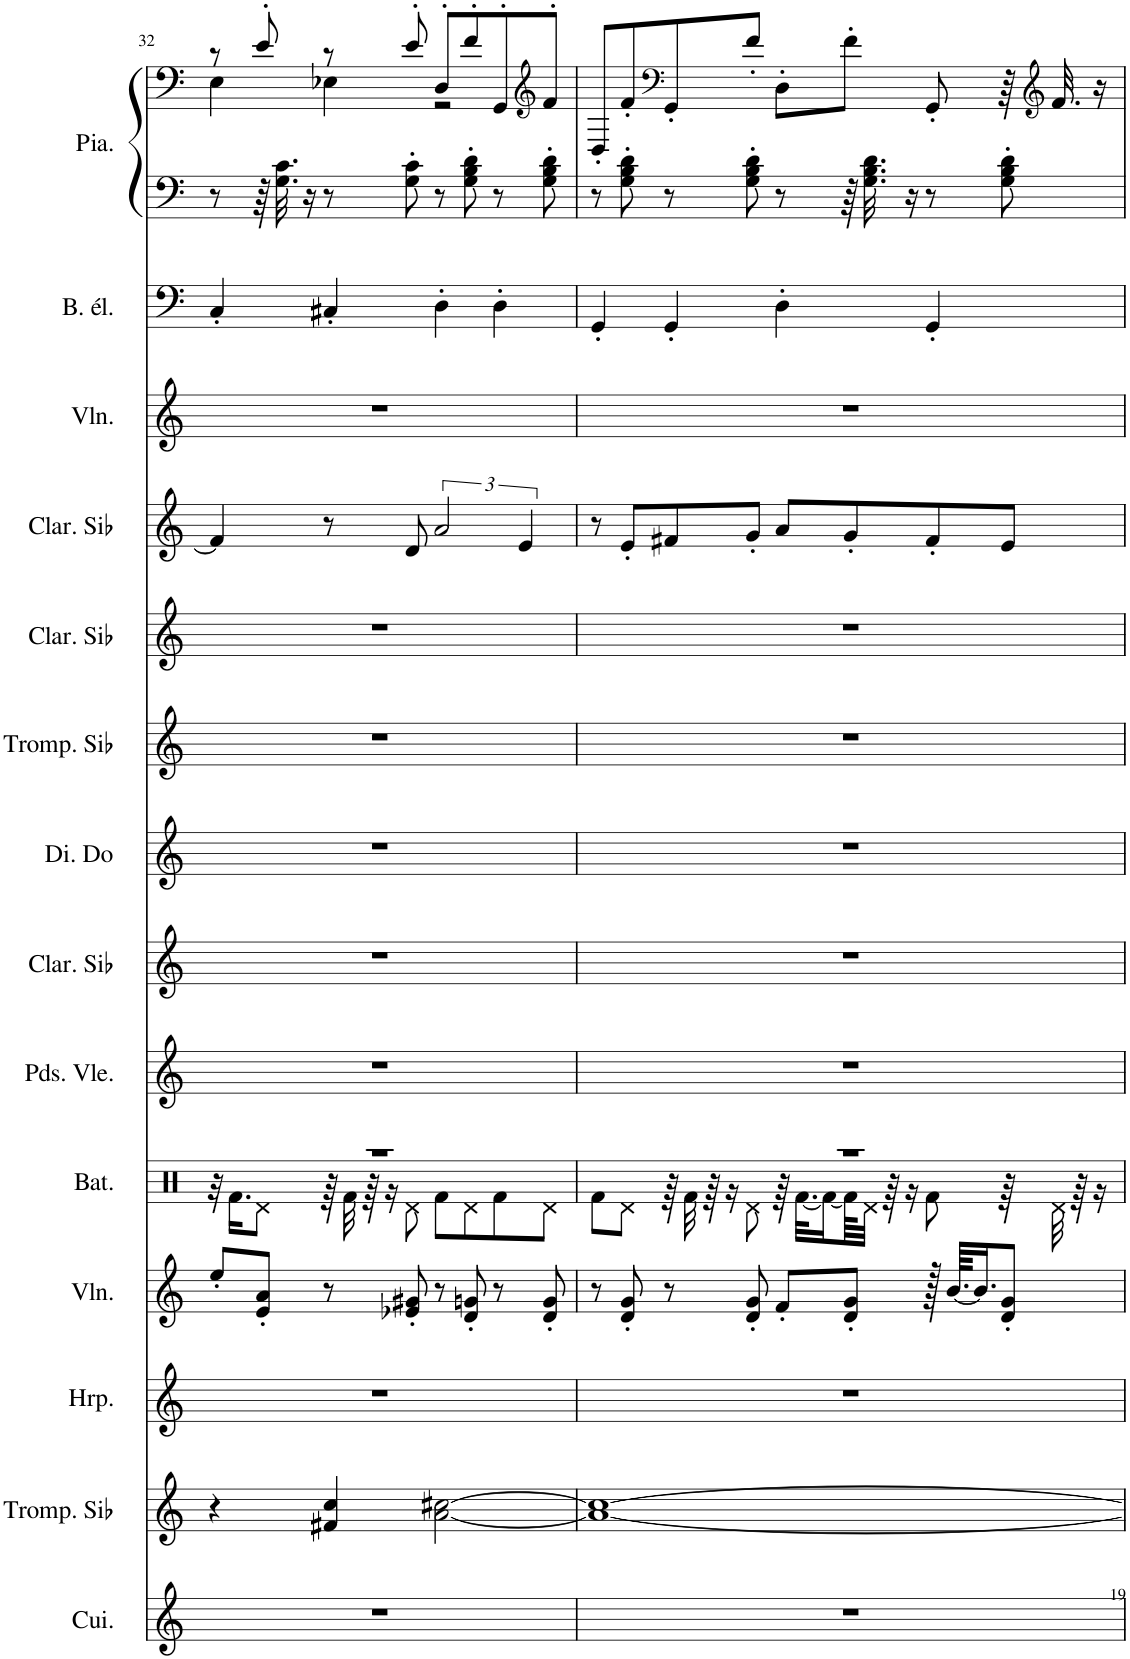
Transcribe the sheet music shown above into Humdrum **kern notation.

**kern	**kern	**kern	**kern	**kern	**kern	**kern	**kern	**kern	**kern	**kern	**kern	**kern	**kern	**kern
*part14	*part13	*part12	*part11	*part10	*part9	*part8	*part7	*part6	*part5	*part4	*part3	*part2	*part1	*part1
*staff15	*staff14	*staff13	*staff12	*staff11	*staff10	*staff9	*staff8	*staff7	*staff6	*staff5	*staff4	*staff3	*staff2	*staff1
*I"Cuivres, Brass Section	*I"Trompette en Sib, Muted Trumpet	*I"Harpe, Orchestral Harp	*I"Violon, Pizzicato Strings	*I"Batterie, Drums	*I"Pardessus de viole, Violin	*I"Clarinette en Sib, Clarinet Pipe	*I"Dizi en Do, Piccolo	*I"Trompette en Sib, Trumpet	*I"Clarinette en Sib, Clarinet Pipe	*I"Clarinette en Sib, Clarinet Pipe	*I"Violon, Tremolo Strings	*I"Basse électrique, Electric Bass (finger)	*I"Piano, Bright Acoustic Piano	*
*I'Cui.	*I'Tromp. Sib	*I'Hrp.	*I'Vln.	*I'Bat.	*I'Pds. Vle.	*I'Clar. Sib	*I'Di. Do	*I'Tromp. Sib	*I'Clar. Sib	*I'Clar. Sib	*I'Vln.	*I'B. él.	*I'Pia.	*
!!LO:PB:g=z
*clefG2	*clefG2	*clefG2	*clefG2	*clefX	*clefG2	*clefG2	*clefG2	*clefG2	*clefG2	*clefG2	*clefG2	*clefF4	*clefF4	*clefF4
*	*Trd1c2	*	*	*	*	*Trd1c2	*Trd-7c-12	*Trd1c2	*Trd1c2	*Trd1c2	*	*Trd7c12	*	*
*k[]	*k[]	*k[]	*k[]	*k[]	*k[]	*k[]	*k[]	*k[]	*k[]	*k[]	*k[]	*k[]	*k[]	*k[]
*M4/4	*M4/4	*M4/4	*M4/4	*M4/4	*M4/4	*M4/4	*M4/4	*M4/4	*M4/4	*M4/4	*M4/4	*M4/4	*M4/4	*M4/4
=32	=32	=32	=32	=32	=32	=32	=32	=32	=32	=32	=32	=32	=32	=32
*	*	*	*	*^	*	*	*	*	*	*	*	*	*	*^
1r	4r	1r	8ee'/L	1r	32r	1r	1r	1r	1r	1r	4f#/]	1r	4C'/	8r	8r	4E\
.	.	.	.	.	16.Rf\KL	.	.	.	.	.	.	.	.	.	.	.
.	.	.	8e/' 8a/'J	.	8Rd\J	.	.	.	.	.	.	.	.	64r	8e'/	.
.	.	.	.	.	.	.	.	.	.	.	.	.	.	32.G\ 32.c\	.	.
.	.	.	.	.	.	.	.	.	.	.	.	.	.	16r	.	.
.	4f#X/ 4cc/	.	8r	.	64r	.	.	.	.	.	8r	.	4C#X'/	8r	8r	4E-X\
.	.	.	.	.	32Rf\	.	.	.	.	.	.	.	.	.	.	.
.	.	.	.	.	64r	.	.	.	.	.	.	.	.	.	.	.
.	.	.	.	.	16r	.	.	.	.	.	.	.	.	.	.	.
.	.	.	8e-X/' 8g#X/'	.	8Rd\	.	.	.	.	.	8d/	.	.	8G\' 8c\'	8e'/	.
.	[2a\ [2cc#X\	.	8r	.	8Rf\L	.	.	.	.	.	3a/	.	4D'\	8r	8D'/L	2r
.	.	.	8d/' 8gn/'	.	8Rd\	.	.	.	.	.	.	.	.	8G\' 8B\' 8d\'	8f'/	.
.	.	.	8r	.	8Rf\	.	.	.	.	.	.	.	4D'\	8r	8GG'/	.
.	.	.	.	.	.	.	.	.	.	.	6e/	.	.	.	.	.
*	*	*	*	*	*	*	*	*	*	*	*	*	*	*	*clefG2	*
.	.	.	8d/' 8g/'	.	8Rd\J	.	.	.	.	.	.	.	.	8G\' 8B\' 8d\'	8f'/J	.
*	*	*	*	*	*	*	*	*	*	*	*	*	*	*	*v	*v
=33	=33	=33	=33	=33	=33	=33	=33	=33	=33	=33	=33	=33	=33	=33	=33
1r	1a_ 1cc#_	1r	8r	1r	8Rf\L	1r	1r	1r	1r	1r	8r	1r	4GG'/	8r	8D'/L
.	.	.	8d/' 8g/'	.	8Rd\J	.	.	.	.	.	8e'/L	.	.	8G\' 8B\' 8d\'	8f'/
*	*	*	*	*	*	*	*	*	*	*	*	*	*	*	*clefF4
.	.	.	8r	.	64r	.	.	.	.	.	8f#X/	.	4GG'/	8r	8GG'/
.	.	.	.	.	32Rf\	.	.	.	.	.	.	.	.	.	.
.	.	.	.	.	64r	.	.	.	.	.	.	.	.	.	.
.	.	.	.	.	16r	.	.	.	.	.	.	.	.	.	.
.	.	.	8d/' 8g/'	.	8Rd\	.	.	.	.	.	8g'/J	.	.	8G\' 8B\' 8d\'	8f'/J
.	.	.	8f'/L	.	64r	.	.	.	.	.	8a/L	.	4D'\	8r	8D'\L
.	.	.	.	.	[32.Rf\KLL	.	.	.	.	.	.	.	.	.	.
.	.	.	.	.	16Rf\_	.	.	.	.	.	.	.	.	.	.
.	.	.	8d/' 8g/'J	.	64Rf\KL]	.	.	.	.	.	8g'/	.	.	64r	8f'\J
.	.	.	.	.	32Rd\JJJ	.	.	.	.	.	.	.	.	32.G\ 32.B\ 32.d\	.
.	.	.	.	.	64r	.	.	.	.	.	.	.	.	.	.
.	.	.	.	.	16r	.	.	.	.	.	.	.	.	16r	.
.	.	.	128r	.	8Rf\	.	.	.	.	.	8f#'/	.	4GG'/	8r	8GG'/
.	.	.	[64.b/KKLL	.	.	.	.	.	.	.	.	.	.	.	.
.	.	.	16.b/J]	.	.	.	.	.	.	.	.	.	.	.	.
.	.	.	8d/' 8g/'J	.	64r	.	.	.	.	.	8e/J	.	.	8G\' 8B\' 8d\'	64r
*	*	*	*	*	*	*	*	*	*	*	*	*	*	*	*clefG2
.	.	.	.	.	32Rd\	.	.	.	.	.	.	.	.	.	32.f/
.	.	.	.	.	64r	.	.	.	.	.	.	.	.	.	.
.	.	.	.	.	16r	.	.	.	.	.	.	.	.	.	16r
*	*	*	*	*v	*v	*	*	*	*	*	*	*	*	*	*
=	=	=	=	=	=	=	=	=	=	=	=	=	=	=
*-	*-	*-	*-	*-	*-	*-	*-	*-	*-	*-	*-	*-	*-	*-
